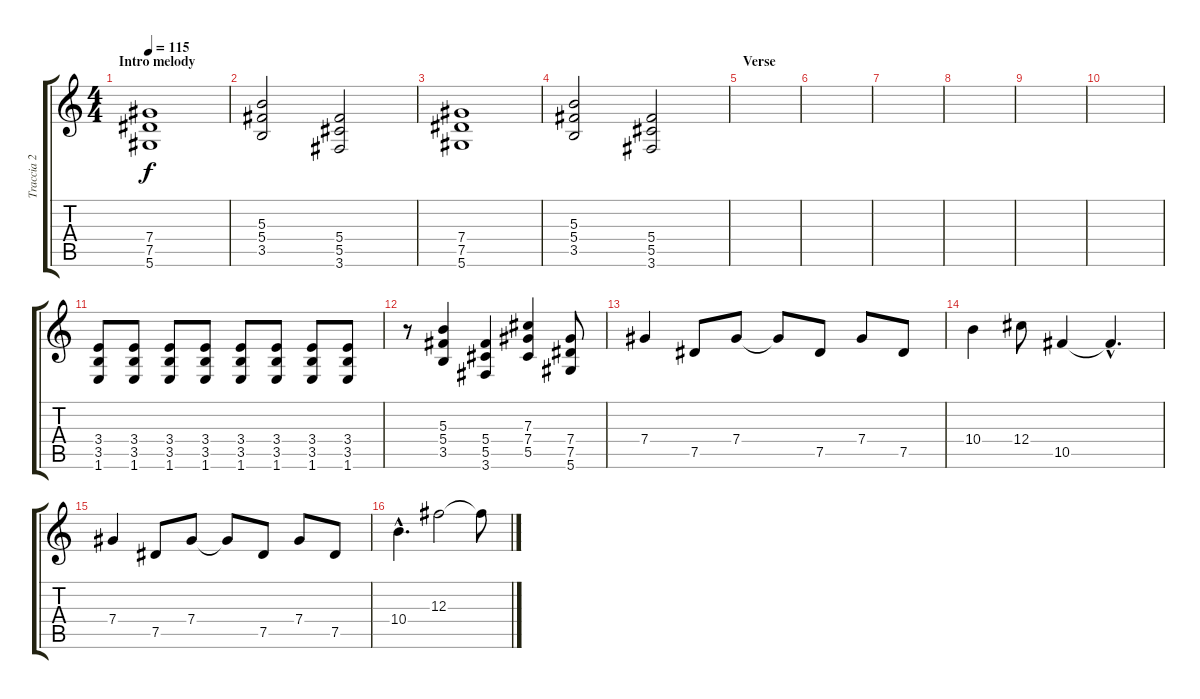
\track ("Traccia 2" "Traccia 2") {instrument distortionguitar}
\staff {score tabs}
\tuning (Eb4 Bb3 Gb3 Db3 Ab2 Eb2) {hide}
\ts (4 4)
\section ("" "Intro melody")
\tempo 115
\clef g2
\ks c
(7.4 7.5 5.6).1{dy f} |
(5.3 5.4 3.5).2 (5.4 5.5 3.6).2 |
(7.4 7.5 5.6).1 |
(5.3 5.4 3.5).2 (5.4 5.5 3.6).2 |
\section ("" "Verse")
|
|
|
|
|
|
(3.4 3.5 1.6).8 (3.4 3.5 1.6).8 (3.4 3.5 1.6).8 (3.4 3.5 1.6).8 (3.4 3.5 1.6).8 (3.4 3.5 1.6).8 (3.4 3.5 1.6).8 (3.4 3.5 1.6).8 |
r.8 (5.3 5.4 3.5).4 (5.4 5.5 3.6).4 (7.3 7.4 5.5).4 (7.4 7.5 5.6).8 |
7.4.4 7.5.8 7.4.8 7.4{t}.8 7.5.8 7.4.8 7.5.8 |
10.4.4 12.4.8 10.5.4 10.5{hac t}.4{d} |
7.4.4 7.5.8 7.4.8 7.4{t}.8 7.5.8 7.4.8 7.5.8 |
10.4{hac}.4{d} 12.3.2 12.3{t}.8
